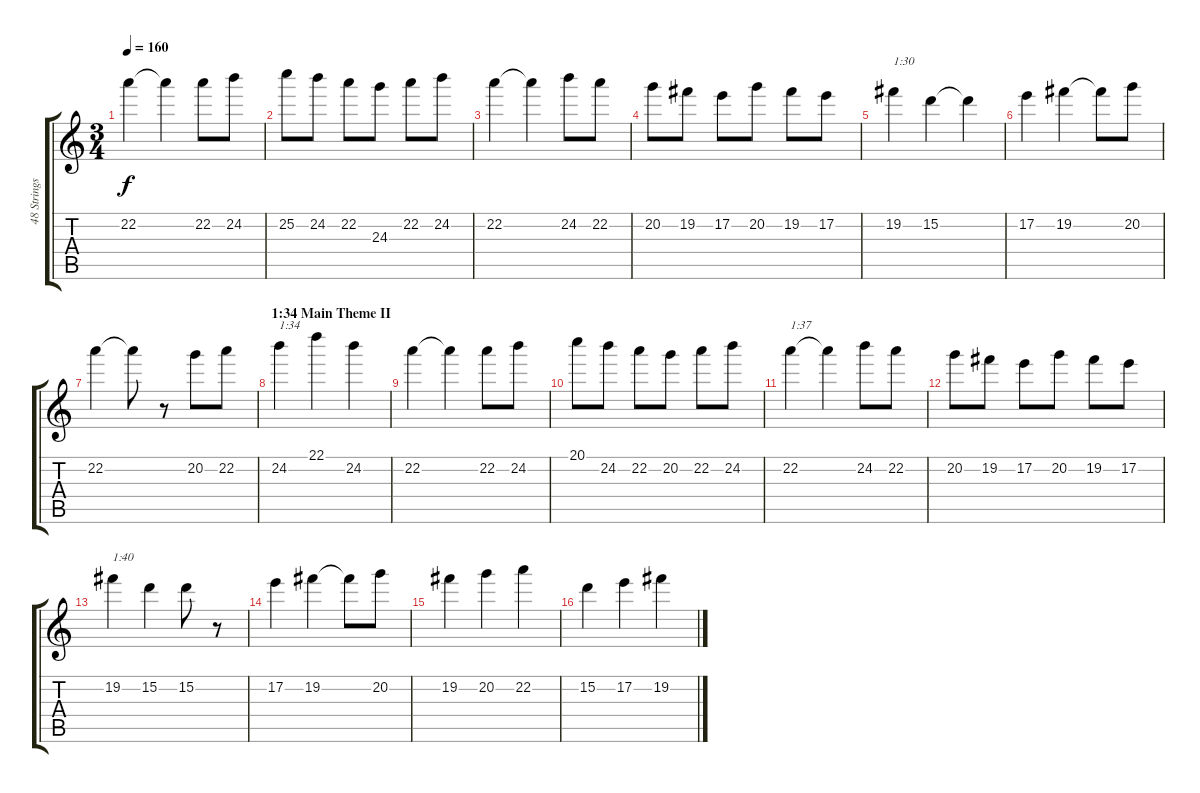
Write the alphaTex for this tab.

\track ("48 Strings / 24 Bass=Acoustic Guitar" "48 Strings") {instrument acousticguitarnylon}
\staff {score tabs}
\tuning (E4 B3 G3 D3 A2 E2) {hide}
\ts (3 4)
\tempo 160
\clef g2
\ks c
22.2.4{dy f} 22.2{t}.4 22.2.8 24.2.8 |
25.2.8 24.2.8 22.2.8 24.3.8 22.2.8 24.2.8 |
22.2.4 22.2{t}.4 24.2.8 22.2.8 |
20.2.8 19.2.8 17.2.8 20.2.8 19.2.8 17.2.8 |
19.2.4{txt "1:30"} 15.2.4 15.2{t}.4 |
17.2.4 19.2.4 19.2{t}.8 20.2.8 |
22.2.4 22.2{t}.8 r.8 20.2.8 22.2.8 |
\section ("" "1:34 Main Theme II")
24.2.4{txt "1:34"} 22.1.4 24.2.4 |
22.2.4 22.2{t}.4 22.2.8 24.2.8 |
20.1.8 24.2.8 22.2.8 20.2.8 22.2.8 24.2.8 |
22.2.4{txt "1:37"} 22.2{t}.4 24.2.8 22.2.8 |
20.2.8 19.2.8 17.2.8 20.2.8 19.2.8 17.2.8 |
19.2.4{txt "1:40"} 15.2.4 15.2.8 r.8 |
17.2.4 19.2.4 19.2{t}.8 20.2.8 |
19.2.4 20.2.4 22.2.4 |
15.2.4 17.2.4 19.2.4
